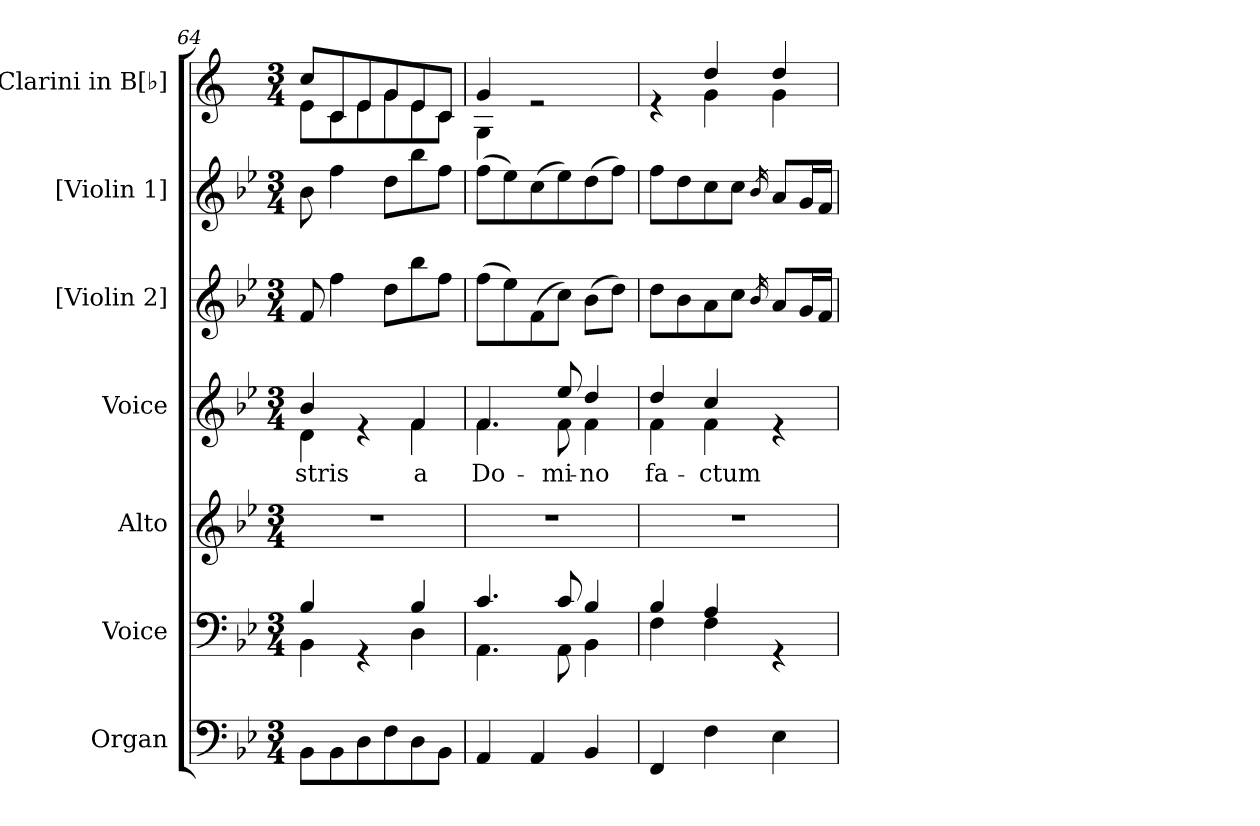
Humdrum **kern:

**kern	**kern	**kern	**kern	**text	**kern	**kern	**kern
*part7	*part6	*part5	*part4	*part4	*part3	*part2	*part1
*staff7	*staff6	*staff5	*staff4	*staff4	*staff3	*staff2	*staff1
*I"Organ	*I"Voice	*I"Alto	*I"Voice	*	*I"[Violin 2]	*I"[Violin 1]	*I"Clarini in B[♭]
*	*	*I'A	*	*	*I'Vln	*I'Vln	*
*clefF4	*clefF4	*clefG2	*clefG2	*	*clefG2	*clefG2	*clefG2
*	*	*	*	*	*	*	*ITrd1c2
*k[b-e-]	*k[b-e-]	*k[b-e-]	*k[b-e-]	*	*k[b-e-]	*k[b-e-]	*k[b-e-]
*M3/4	*M3/4	*M3/4	*M3/4	*	*M3/4	*M3/4	*M3/4
=64	=64	=64	=64	=64	=64	=64	=64
*	*^	*	*	*	*	*	*
!	!	!	!	!	!LO:LY:b	!	!	!
*	*	*	*	*^	*	*	*	*^
8BB-\L	4B-/	4BB-\	2.r	4b-/	4d\	-stris	8f/	8b-\	8b-/L	8d\L
8BB-\	.	.	.	.	.	.	4ff\	4ff\	8B-/	8B-\
8D\	4rGG	4ryy	.	4re	4ryy	.	.	.	8d/	8d\
8F\	.	.	.	.	.	.	8dd\L	8dd\L	8f/	8f\
!	!	!	!	!	!	!LO:LY:b	!	!	!	!
8D\	4B-/	4D\	.	4f/	4f\	a	8bb-\	8bb-\	8d/	8d\
8BB-\J	.	.	.	.	.	.	8ff\J	8ff\J	8B-/J	8B-\J
=65	=65	=65	=65	=65	=65	=65	=65	=65	=65	=65
!	!	!	!	!	!	!LO:LY:b	!	!	!	!
4AA/	4.c/	4.AA\	2.r	4.f/	4.f\	Do-	(8ff\L	(8ff\L	4f/	4F\
.	.	.	.	.	.	.	8ee-\)	8ee-\)	.	.
4AA/	.	.	.	.	.	.	(8f\	(8cc\	2re	2ryy
!	!	!	!	!	!	!LO:LY:b	!	!	!	!
.	8c/	8AA\	.	8ee-/	8f\	-mi-	8cc\J)	8ee-\)	.	.
!	!	!	!	!	!	!LO:LY:b	!	!	!	!
4BB-/	4B-/	4BB-\	.	4dd/	4f\	-no	(8b-\L	(8dd\	.	.
.	.	.	.	.	.	.	8dd\J)	8ff\J)	.	.
!!LO:LB:g=z	!!
=66	=66	=66	=66	=66	=66	=66	=66	=66	=66	=66
!	!	!	!	!	!	!LO:LY:b	!	!	!	!
4FF/	4B-/	4F\	2.r	4dd/	4f\	fa-	8dd\L	8ff\L	4re	4ryy
.	.	.	.	.	.	.	8b-\	8dd\	.	.
!	!	!	!	!	!	!LO:LY:b	!	!	!	!
4F\	4A/	4F\	.	4cc/	4f\	-ctum	8a\	8cc\	4cc/	4f\
.	.	.	.	.	.	.	8cc\J	8cc\J	.	.
.	.	.	.	.	.	.	16qb-/	16qb-/	.	.
4E-\	4rGG	4ryy	.	4re	4ryy	.	8a/L	8a/L	4cc/	4f\
.	.	.	.	.	.	.	16g/L	16g/L	.	.
.	.	.	.	.	.	.	16f/JJ	16f/JJ	.	.
*	*v	*v	*	*v	*v	*	*	*	*v	*v
=	=	=	=	=	=	=	=
*-	*-	*-	*-	*-	*-	*-	*-
